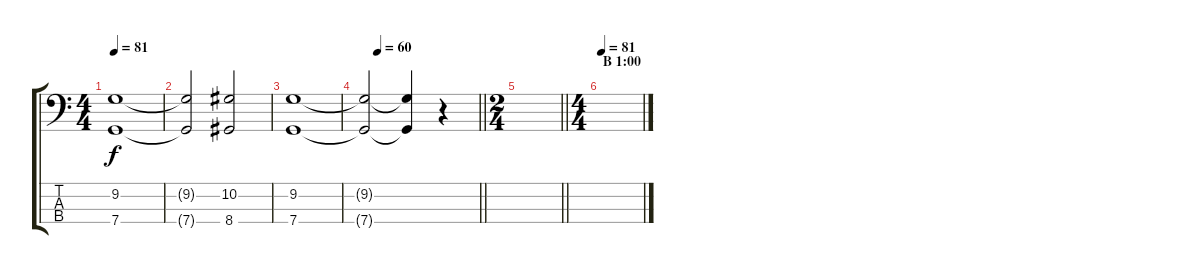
\track "" {instrument contrabass}
\staff {score tabs}
\tuning (Eb2 Bb1 F1 C1) {hide}
\ts (4 4)
\tempo 81
\clef f4
\ks c
(9.2{t} 7.4{t}).1{dy f} |
(9.2{t} 7.4{t}).2 (10.2 8.4).2 |
(9.2 7.4).1 |
\tempo (60 0.125)
\barLineRight lightlight
(9.2{t} 7.4{t}).2 (9.2{t} 7.4{t}).4 r.4 |
\ts (2 4)
\barLineRight lightlight
|
\ts (4 4)
\section ("" "B 1:00")
\tempo 81
